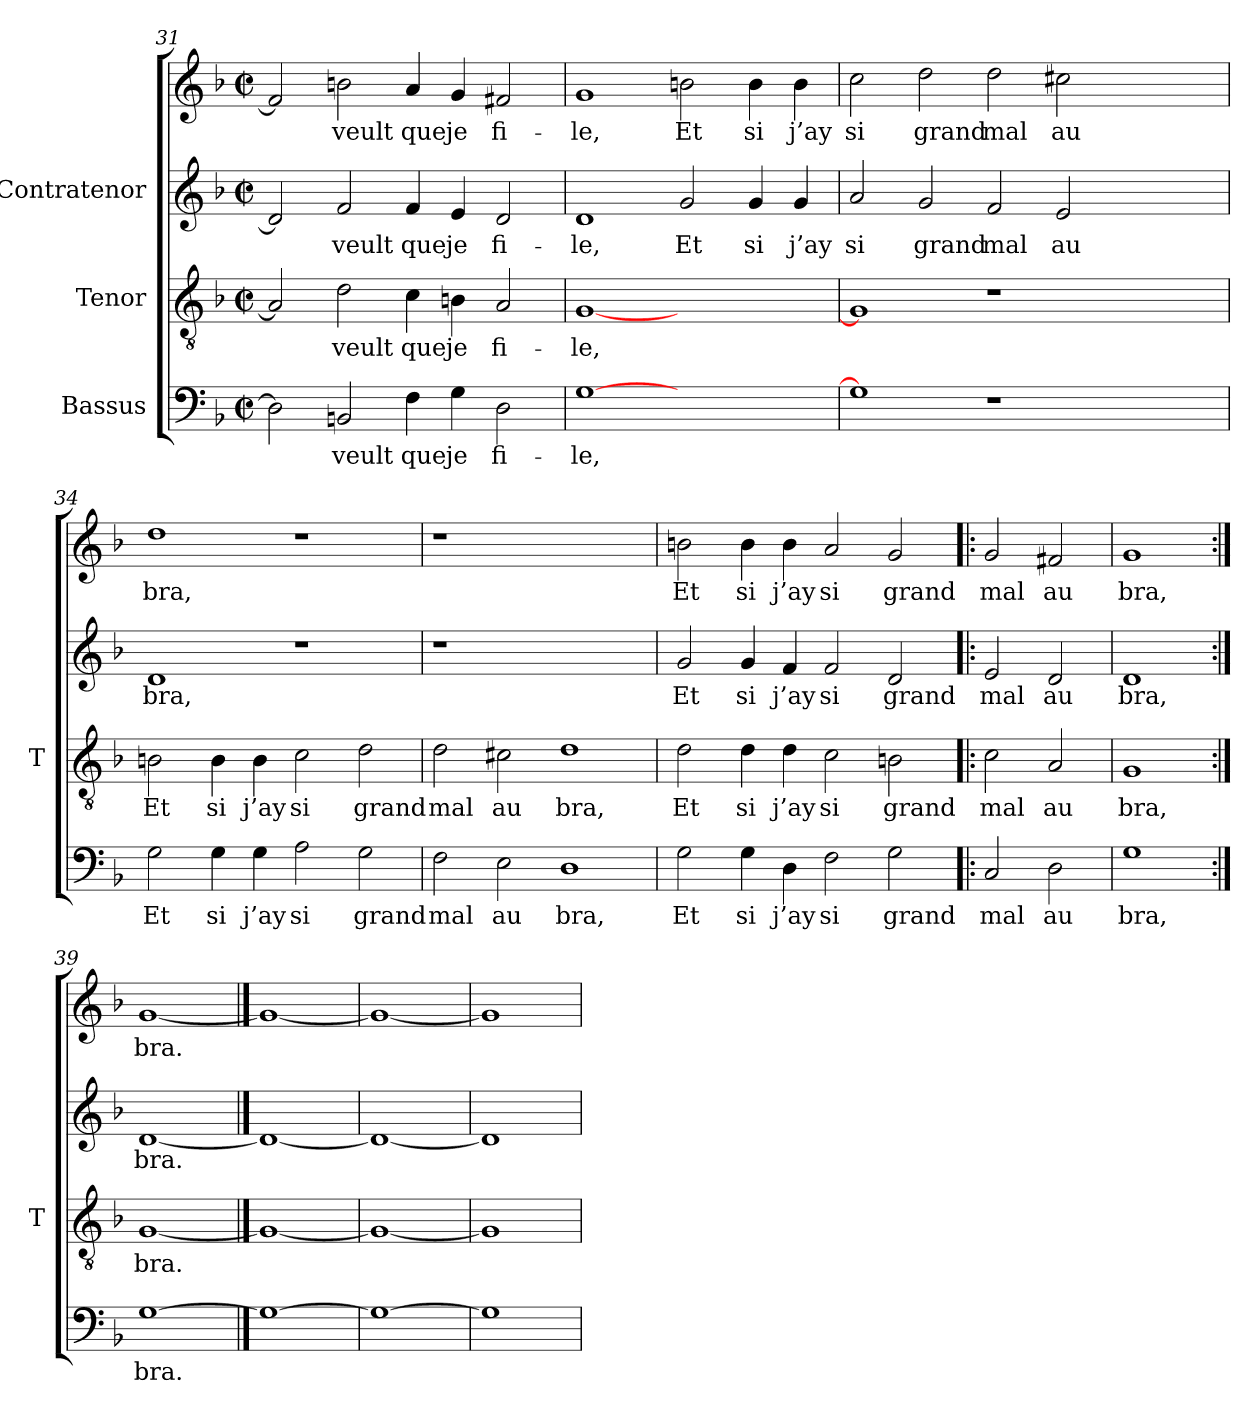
**kern	**text	**kern	**text	**kern	**text	**kern	**text
*part4	*part4	*part3	*part3	*part2	*part2	*part1	*part1
*staff4	*staff4	*staff3	*staff3	*staff2	*staff2	*staff1	*staff1
*I"Bassus	*	*I"Tenor	*	*I"Contratenor	*	*	*
*	*	*I'T	*	*	*	*	*
*clefF4	*	*clefGv2	*	*clefG2	*	*clefG2	*
*k[b-]	*	*k[b-]	*	*k[b-]	*	*k[b-]	*
*F:	*	*F:	*	*F:	*	*F:	*
*M2/2	*	*M2/2	*	*M2/2	*	*M2/2	*
*met(c|)	*	*met(c|)	*	*met(c|)	*	*met(c|)	*
=31	=31	=31	=31	=31	=31	=31	=31
2D]	.	2A]	.	2d]	.	2f]	.
2BBn	-veult	2d	-veult	2f	-veult	2b	-veult
4F	-que	4c	-que	4f	-que	4a	-que
4G	-je	4B	-je	4e	-je	4g	-je
2D	fi-	2A	fi-	2d	fi-	2f#X	fi-
=32	=32	=32	=32	=32	=32	=32	=32
[1G	-le,	[1G	-le,	1d	-le,	1g	-le,
1ryy	.	1ryy	.	2g	-Et	2b	-Et
.	.	.	.	4g	-si	4b	-si
.	.	.	.	4g	-j’ay	4b	-j’ay
=33	=33	=33	=33	=33	=33	=33	=33
1G]	.	1G]	.	2a	-si	2cc	-si
.	.	.	.	2g	-grand	2dd	-grand
1r	.	1r	.	2f	-mal	2dd	-mal
.	.	.	.	2e	-au	2cc#X	-au
1ryy	.	1ryy	.	1ryy	.	1ryy	.
!!LO:PB:g=z
=34	=34	=34	=34	=34	=34	=34	=34
2G	-Et	2B	-Et	1d	-bra,	1dd	-bra,
4G	-si	4B	-si	.	.	.	.
4G	-j’ay	4B	-j’ay	.	.	.	.
2A	-si	2c	-si	1r	.	1r	.
2G	-grand	2d	-grand	.	.	.	.
=35	=35	=35	=35	=35	=35	=35	=35
2F	-mal	2d	-mal	1r	.	1r	.
2E	-au	2c#X	-au	.	.	.	.
1D	-bra,	1d	-bra,	1ryy	.	1ryy	.
=36	=36	=36	=36	=36	=36	=36	=36
2G	-Et	2d	-Et	2g	-Et	2b	-Et
4G	-si	4d	-si	4g	-si	4b	-si
4D	-j’ay	4d	-j’ay	4f	-j’ay	4b	-j’ay
2F	-si	2c	-si	2f	-si	2a	-si
2G	-grand	2B	-grand	2d	-grand	2g	-grand
=37!|:	=37!|:	=37!|:	=37!|:	=37!|:	=37!|:	=37!|:	=37!|:
2C	-mal	2c	-mal	2e	-mal	2g	-mal
2D	-au	2A	-au	2d	-au	2f#X	-au
=38	=38	=38	=38	=38	=38	=38	=38
1G	-bra,	1G	-bra,	1d	-bra,	1g	-bra,
=39:|!	=39:|!	=39:|!	=39:|!	=39:|!	=39:|!	=39:|!	=39:|!
[1G	-bra.	[1G	-bra.	[1d	-bra.	[1g	-bra.
==40	==40	==40	==40	==40	==40	==40	==40
1G_	.	1G_	.	1d_	.	1g_	.
=41	=41	=41	=41	=41	=41	=41	=41
1G_	.	1G_	.	1d_	.	1g_	.
=42	=42	=42	=42	=42	=42	=42	=42
1G]	.	1G]	.	1d]	.	1g]	.
=	=	=	=	=	=	=	=
*-	*-	*-	*-	*-	*-	*-	*-
